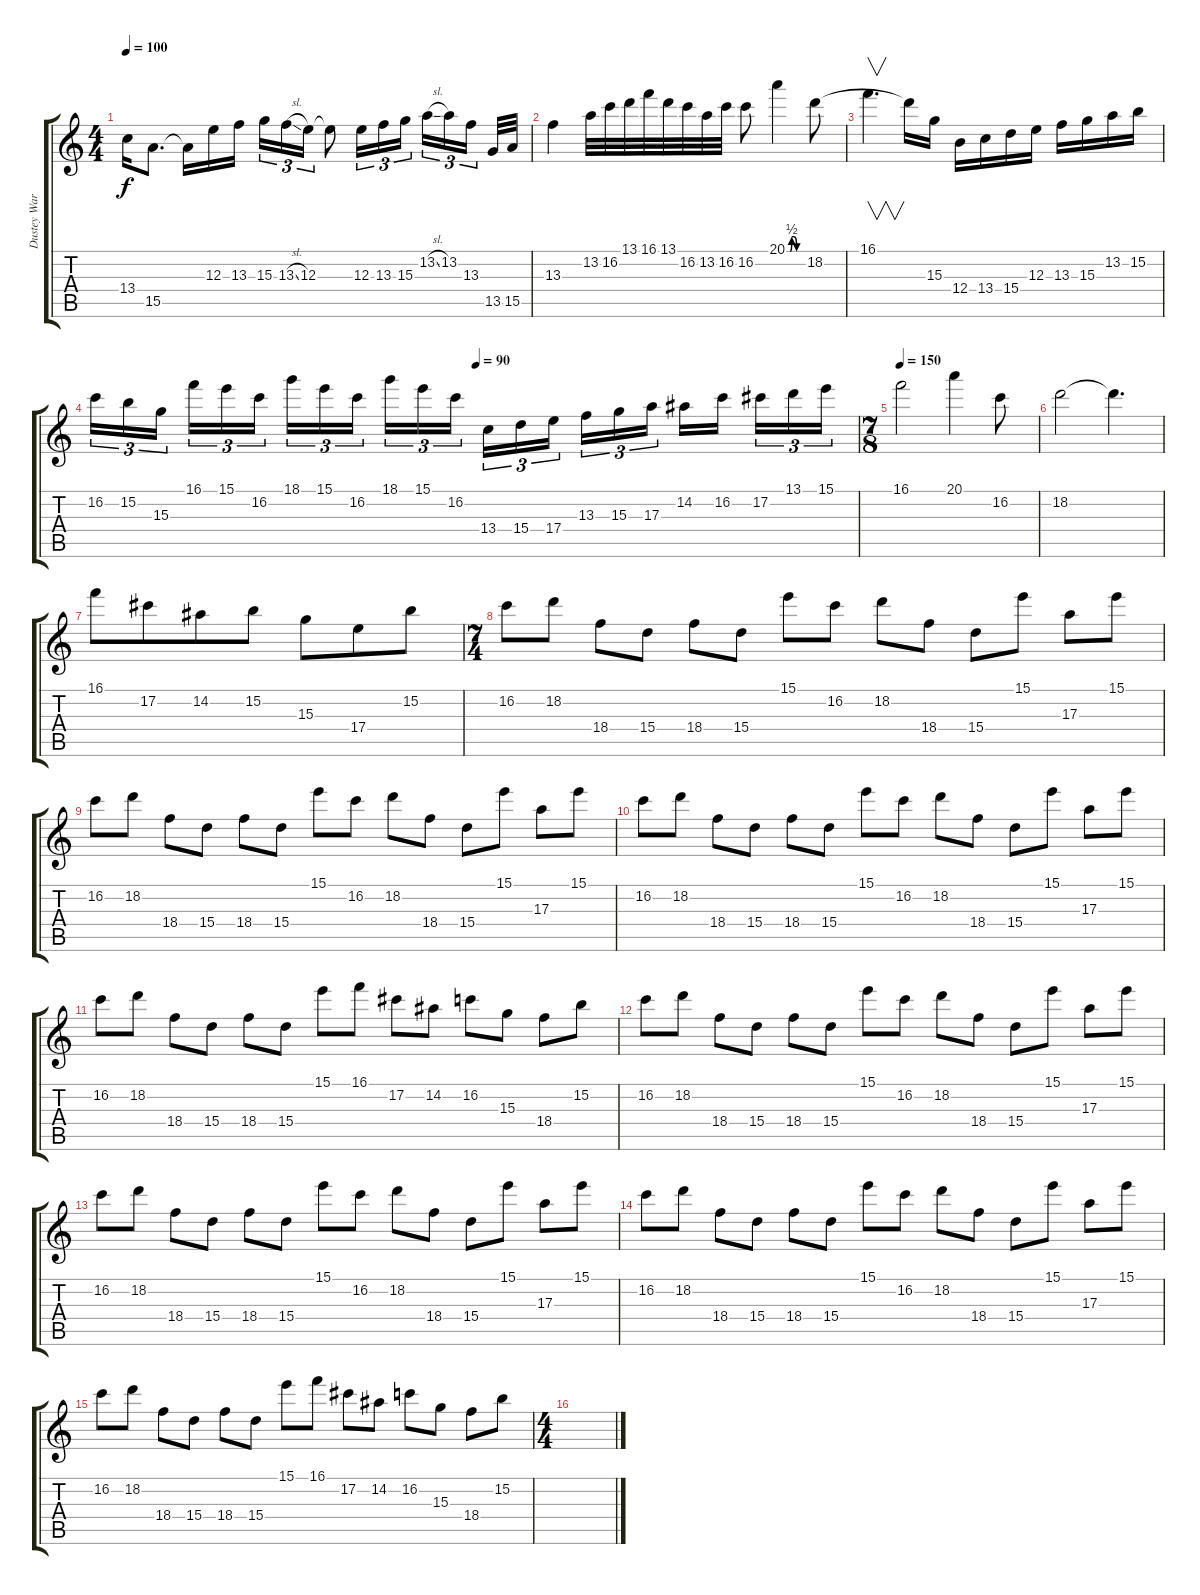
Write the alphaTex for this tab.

\track ("Dustey Warring" "Dustey War") {instrument distortionguitar}
\staff {score tabs}
\tuning (Db4 Ab3 E3 B2 Gb2 Db2) {hide}
\ts (4 4)
\tempo 100
\clef g2
\ks c
13.4.16{dy f} 15.5.8{d} 15.5{t}.16 12.3.16 13.3.16{beam splitsecondary} 15.3.16{tu (3 2)} 13.3{sl}.16{tu (3 2)} 12.3.16{tu (3 2)} 12.3{t}.8 12.3.16{tu (3 2)} 13.3.16{tu (3 2)} 15.3.16{tu (3 2) beam splitsecondary} 13.2{sl}.16{tu (3 2)} 13.2.16{tu (3 2)} 13.3.16{tu (3 2) beam splitsecondary} 13.5.32 15.5.32 |
13.3.4 13.2.32 16.2.32 13.1.32 16.1.32 13.1.32 16.2.32 13.2.32 16.2.32 16.2.8 20.1{be (custom 0 0 12 0 18 2 26 2 36 0 45 0 60 0)}.4 18.2.8 |
16.1.4{v d} 18.2{t}.16 15.3.16 12.4.16 13.4.16 15.4.16 12.3.16 13.3.16 15.3.16 13.2.16 15.2.16 |
\tempo (90 0.5)
16.2.16{tu (3 2)} 15.2.16{tu (3 2)} 15.3.16{tu (3 2) beam splitsecondary} 16.1.16{tu (3 2)} 15.1.16{tu (3 2)} 16.2.16{tu (3 2)} 18.1.16{tu (3 2)} 15.1.16{tu (3 2)} 16.2.16{tu (3 2) beam splitsecondary} 18.1.16{tu (3 2)} 15.1.16{tu (3 2)} 16.2.16{tu (3 2)} 13.4.16{tu (3 2)} 15.4.16{tu (3 2)} 17.4.16{tu (3 2) beam splitsecondary} 13.3.16{tu (3 2)} 15.3.16{tu (3 2)} 17.3.16{tu (3 2)} 14.2.16 16.2.16{beam splitsecondary} 17.2.16{tu (3 2)} 13.1.16{tu (3 2)} 15.1.16{tu (3 2)} |
\ts (7 8)
\tempo 150
16.1.2{balance 12} 20.1.4 16.2.8 |
18.2.2 18.2{t}.4{d} |
16.1.8 17.2.8 14.2.8 15.2.8 15.3.8 17.4.8 15.2.8 |
\ts (7 4)
16.2.8 18.2.8 18.4.8 15.4.8 18.4.8 15.4.8 15.1.8 16.2.8 18.2.8 18.4.8 15.4.8 15.1.8 17.3.8 15.1.8 |
16.2.8 18.2.8 18.4.8 15.4.8 18.4.8 15.4.8 15.1.8 16.2.8 18.2.8 18.4.8 15.4.8 15.1.8 17.3.8 15.1.8 |
16.2.8 18.2.8 18.4.8 15.4.8 18.4.8 15.4.8 15.1.8 16.2.8 18.2.8 18.4.8 15.4.8 15.1.8 17.3.8 15.1.8 |
16.2.8 18.2.8 18.4.8 15.4.8 18.4.8 15.4.8 15.1.8 16.1.8 17.2.8 14.2.8 16.2.8 15.3.8 18.4.8 15.2.8 |
16.2.8 18.2.8 18.4.8 15.4.8 18.4.8 15.4.8 15.1.8 16.2.8 18.2.8 18.4.8 15.4.8 15.1.8 17.3.8 15.1.8 |
16.2.8 18.2.8 18.4.8 15.4.8 18.4.8 15.4.8 15.1.8 16.2.8 18.2.8 18.4.8 15.4.8 15.1.8 17.3.8 15.1.8 |
16.2.8 18.2.8 18.4.8 15.4.8 18.4.8 15.4.8 15.1.8 16.2.8 18.2.8 18.4.8 15.4.8 15.1.8 17.3.8 15.1.8 |
16.2.8 18.2.8 18.4.8 15.4.8 18.4.8 15.4.8 15.1.8 16.1.8 17.2.8 14.2.8 16.2.8 15.3.8 18.4.8 15.2.8 |
\ts (4 4)
